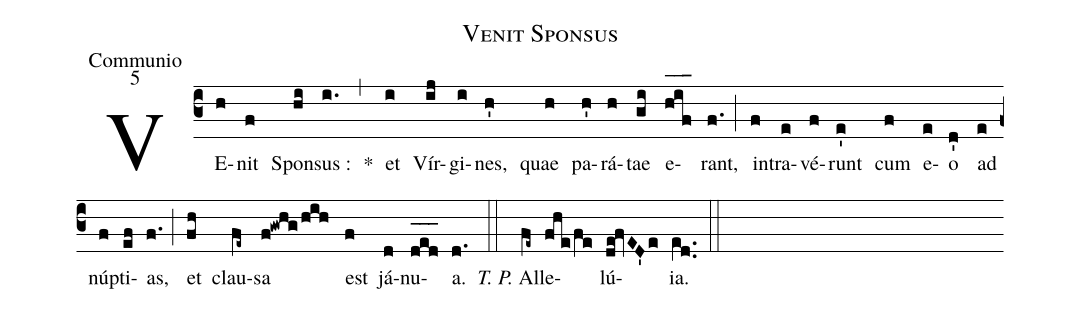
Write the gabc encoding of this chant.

name:Venit Sponsus;
office-part:Communio;
mode:5;
%%
(c3) VE(h)nit(f) Spon(hi)sus :(i.) *(,) et(i) Vír(ij)gi(i)nes,(h') quae(h) pa(h')rá(h)tae(gi) e(h_[oh:h]i_[oh:h]f_[oh:h])rant,(f.) (;) in(f)tra(e)vé(f)runt(e') cum(f) e(e)o(d') ad(e) nú(f)pti(ef)as,(f.) (;) et(fh) clau(fe~)sa(f!gwhg/hih) est(f) já(d)nu(d_[oh:h]e_[oh:h]d_[oh:h])a.(d.) (::) <i>T. P.</i> Al(fe~)le(fhe/fe)lú(de!fvED'e){ia}.(e[ll:1]d..) (::)
